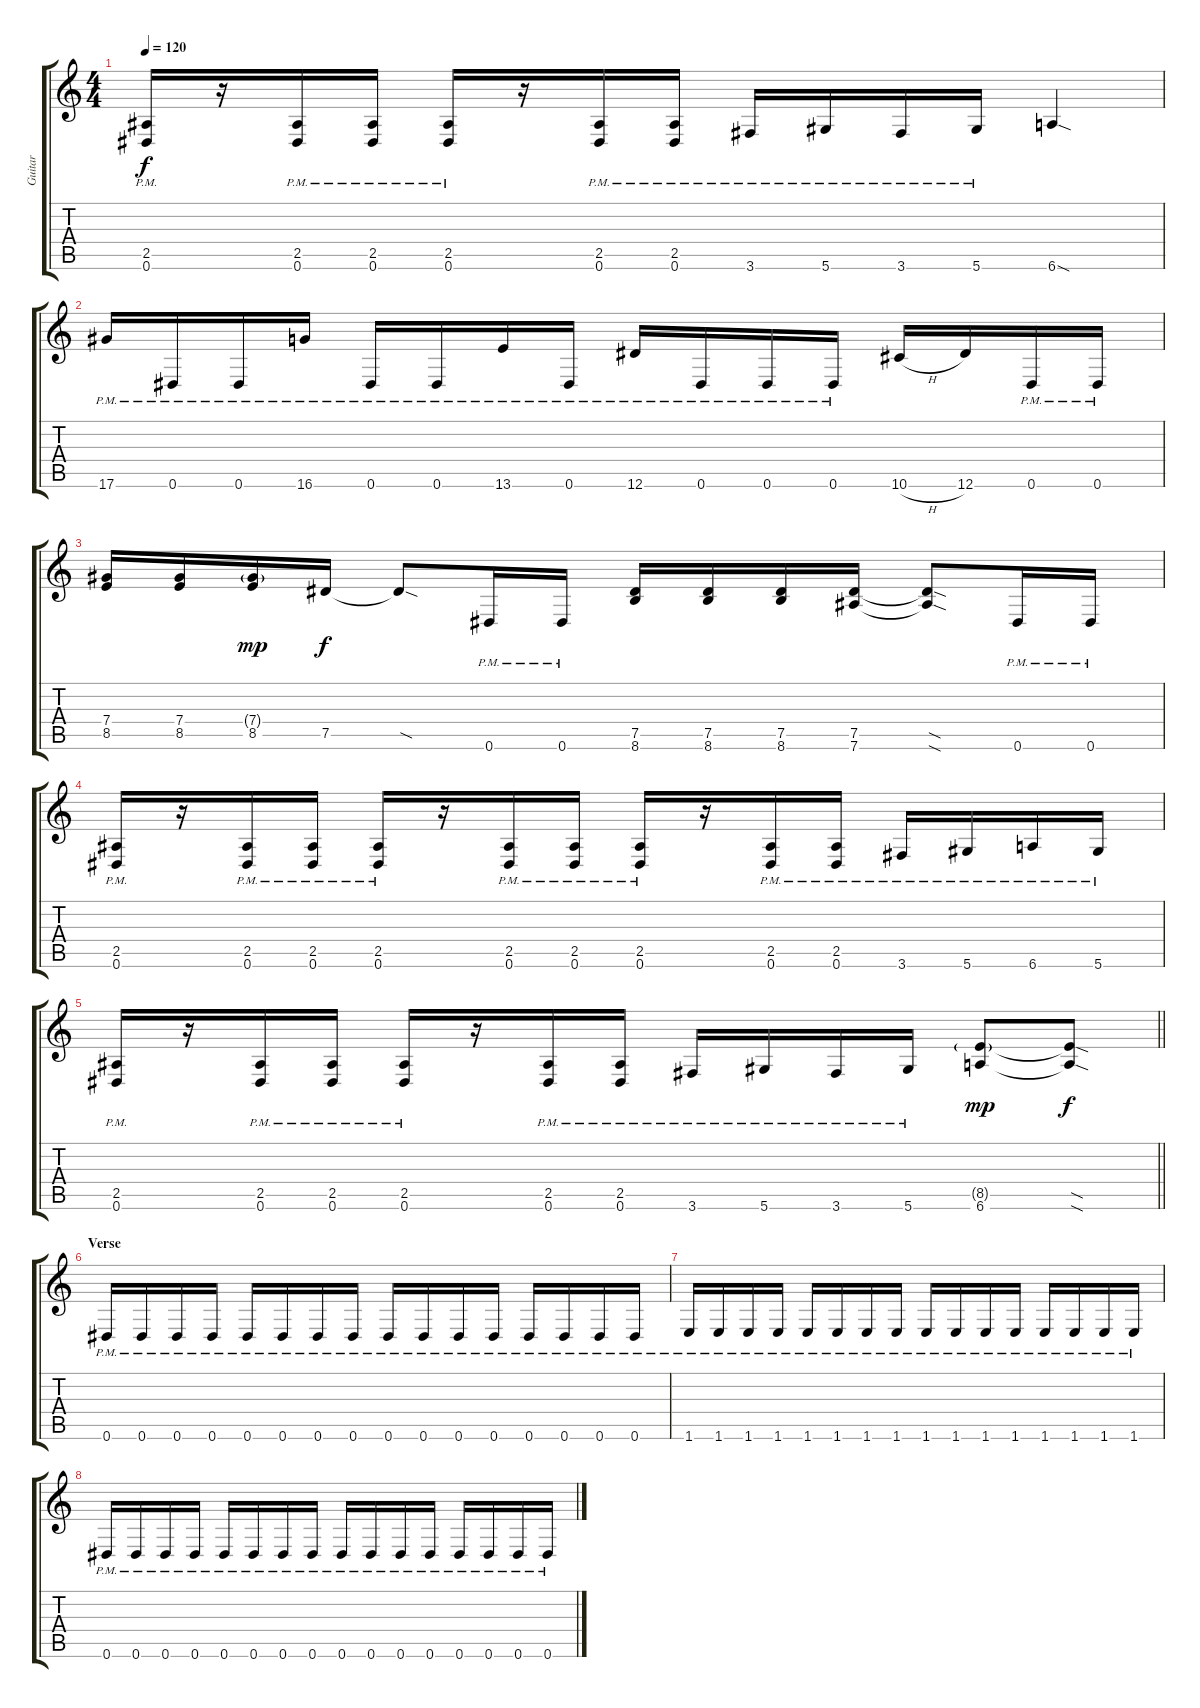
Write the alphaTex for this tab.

\track ("Guitar" "Guitar") {instrument distortionguitar}
\staff {score tabs}
\tuning (Eb4 Bb3 Gb3 Db3 Ab2 Eb2) {hide}
\ts (4 4)
\tempo 120
\clef g2
\ks c
(2.5{pm} 0.6{pm}).16{dy f} r.16 (2.5{pm} 0.6{pm}).16 (2.5{pm} 0.6{pm}).16 (2.5{pm} 0.6{pm}).16 r.16 (2.5{pm} 0.6{pm}).16 (2.5{pm} 0.6{pm}).16 3.6{pm}.16 5.6{pm}.16 3.6{pm}.16 5.6{pm}.16 6.6{sod}.4 |
17.6{pm}.16 0.6{pm}.16 0.6{pm}.16 16.6{pm}.16 0.6{pm}.16 0.6{pm}.16 13.6{pm}.16 0.6{pm}.16 12.6{pm}.16 0.6{pm}.16 0.6{pm}.16 0.6{pm}.16 10.6{h}.16 12.6.16 0.6{pm}.16 0.6{pm}.16 |
(7.4 8.5).16 (7.4 8.5).16 (7.4{g} 8.5).16{dy mp} 7.5.16{dy f} 7.5{sod t}.8 0.6{pm}.16 0.6{pm}.16 (7.5 8.6).16 (7.5 8.6).16 (7.5 8.6).16 (7.5 7.6).16 (7.5{sod t} 7.6{sod t}).8 0.6{pm}.16 0.6{pm}.16 |
(2.5{pm} 0.6{pm}).16 r.16 (2.5{pm} 0.6{pm}).16 (2.5{pm} 0.6{pm}).16 (2.5{pm} 0.6{pm}).16 r.16 (2.5{pm} 0.6{pm}).16 (2.5{pm} 0.6{pm}).16 (2.5{pm} 0.6{pm}).16 r.16 (2.5{pm} 0.6{pm}).16 (2.5{pm} 0.6{pm}).16 3.6{pm}.16 5.6{pm}.16 6.6{pm}.16 5.6{pm}.16 |
\barLineRight lightlight
(2.5{pm} 0.6{pm}).16 r.16 (2.5{pm} 0.6{pm}).16 (2.5{pm} 0.6{pm}).16 (2.5{pm} 0.6{pm}).16 r.16 (2.5{pm} 0.6{pm}).16 (2.5{pm} 0.6{pm}).16 3.6{pm}.16 5.6{pm}.16 3.6{pm}.16 5.6{pm}.16 (8.5{g} 6.6).8{dy mp} (8.5{sod t} 6.6{sod t}).8{dy f} |
\section ("" "Verse")
0.6{pm}.16 0.6{pm}.16 0.6{pm}.16 0.6{pm}.16 0.6{pm}.16 0.6{pm}.16 0.6{pm}.16 0.6{pm}.16 0.6{pm}.16 0.6{pm}.16 0.6{pm}.16 0.6{pm}.16 0.6{pm}.16 0.6{pm}.16 0.6{pm}.16 0.6{pm}.16 |
1.6{pm}.16 1.6{pm}.16 1.6{pm}.16 1.6{pm}.16 1.6{pm}.16 1.6{pm}.16 1.6{pm}.16 1.6{pm}.16 1.6{pm}.16 1.6{pm}.16 1.6{pm}.16 1.6{pm}.16 1.6{pm}.16 1.6{pm}.16 1.6{pm}.16 1.6{pm}.16 |
0.6{pm}.16 0.6{pm}.16 0.6{pm}.16 0.6{pm}.16 0.6{pm}.16 0.6{pm}.16 0.6{pm}.16 0.6{pm}.16 0.6{pm}.16 0.6{pm}.16 0.6{pm}.16 0.6{pm}.16 0.6{pm}.16 0.6{pm}.16 0.6{pm}.16 0.6{pm}.16
